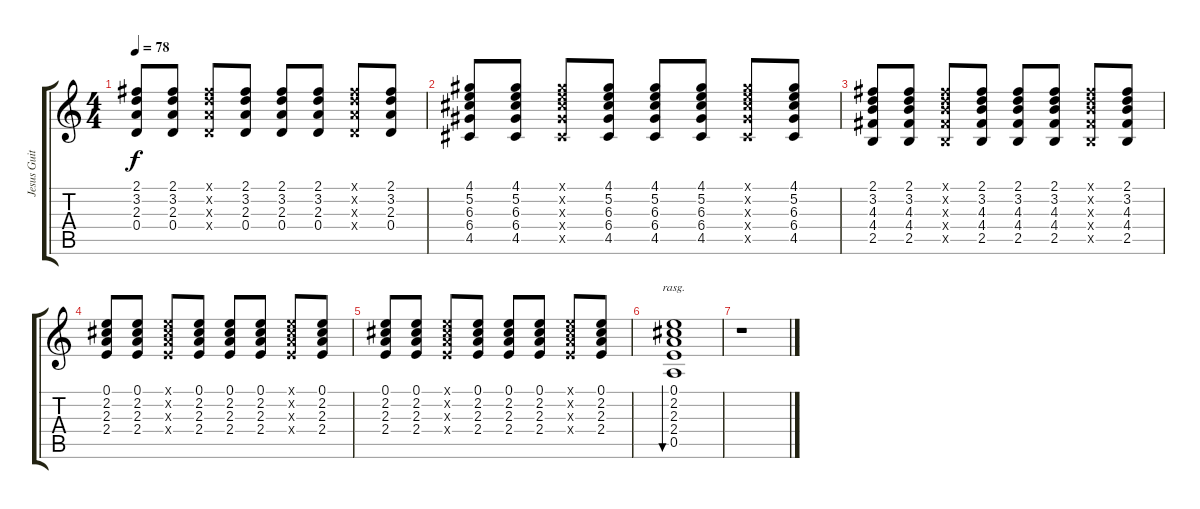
\track ("Jesus Guitar" "Jesus Guit") {instrument electricguitarjazz}
\staff {score tabs}
\tuning (E4 B3 G3 D3 A2 E2) {hide}
\ts (4 4)
\tempo 78
\clef g2
\ks c
(2.1 3.2 2.3 0.4).8{dy f} (2.1 3.2 2.3 0.4).8 (2.1{x} 3.2{x} 2.3{x} 0.4{x}).8 (2.1 3.2 2.3 0.4).8 (2.1 3.2 2.3 0.4).8 (2.1 3.2 2.3 0.4).8 (2.1{x} 3.2{x} 2.3{x} 0.4{x}).8 (2.1 3.2 2.3 0.4).8 |
(4.1 5.2 6.3 6.4 4.5).8 (4.1 5.2 6.3 6.4 4.5).8 (4.1{x} 5.2{x} 6.3{x} 6.4{x} 4.5{x}).8 (4.1 5.2 6.3 6.4 4.5).8 (4.1 5.2 6.3 6.4 4.5).8 (4.1 5.2 6.3 6.4 4.5).8 (4.1{x} 5.2{x} 6.3{x} 6.4{x} 4.5{x}).8 (4.1 5.2 6.3 6.4 4.5).8 |
(2.1 3.2 4.3 4.4 2.5).8 (2.1 3.2 4.3 4.4 2.5).8 (2.1{x} 3.2{x} 4.3{x} 4.4{x} 2.5{x}).8 (2.1 3.2 4.3 4.4 2.5).8 (2.1 3.2 4.3 4.4 2.5).8 (2.1 3.2 4.3 4.4 2.5).8 (2.1{x} 3.2{x} 4.3{x} 4.4{x} 2.5{x}).8 (2.1 3.2 4.3 4.4 2.5).8 |
(0.1 2.2 2.3 2.4).8 (0.1 2.2 2.3 2.4).8 (0.1{x} 2.2{x} 2.3{x} 2.4{x}).8 (0.1 2.2 2.3 2.4).8 (0.1 2.2 2.3 2.4).8 (0.1 2.2 2.3 2.4).8 (0.1{x} 2.2{x} 2.3{x} 2.4{x}).8 (0.1 2.2 2.3 2.4).8 |
(0.1 2.2 2.3 2.4).8 (0.1 2.2 2.3 2.4).8 (0.1{x} 2.2{x} 2.3{x} 2.4{x}).8 (0.1 2.2 2.3 2.4).8 (0.1 2.2 2.3 2.4).8 (0.1 2.2 2.3 2.4).8 (0.1{x} 2.2{x} 2.3{x} 2.4{x}).8 (0.1 2.2 2.3 2.4).8 |
(0.1 2.2 2.3 2.4 0.5).1{bu 120 rasg ii} |
r.1
